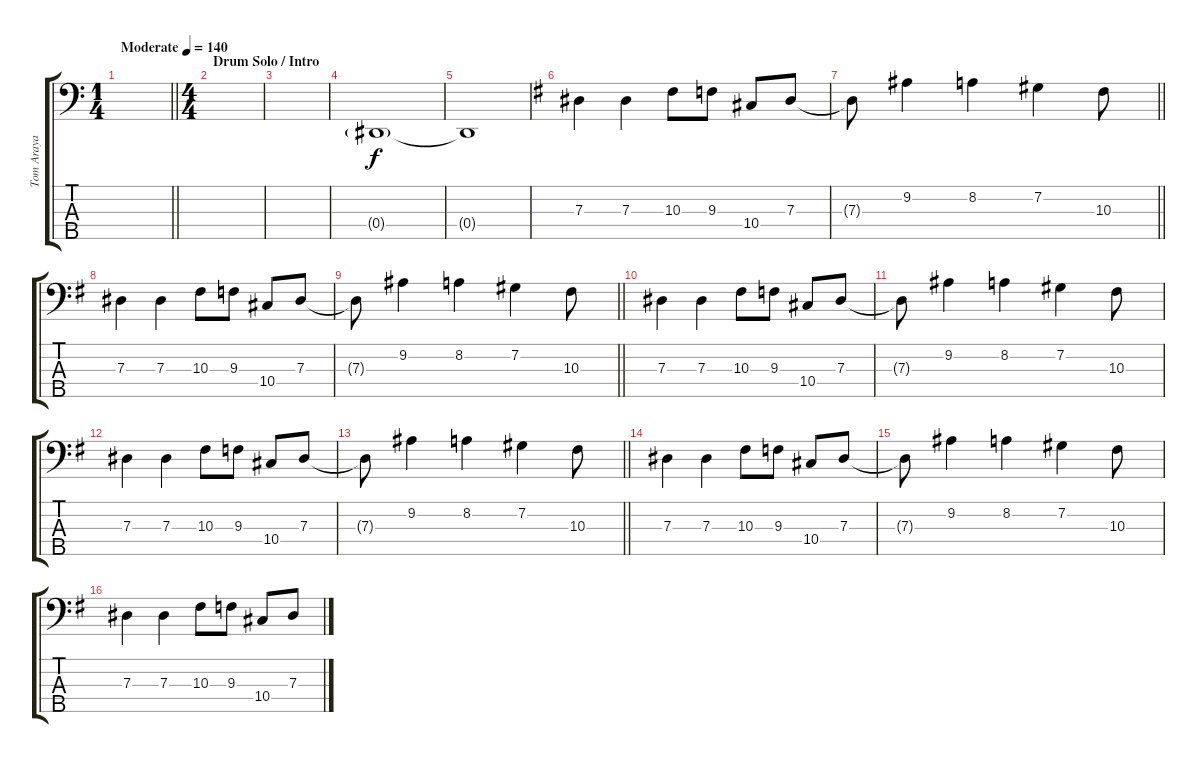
\track ("Tom Araya" "Tom Araya") {instrument electricbassfinger}
\staff {score tabs}
\tuning (Gb2 Db2 Ab1 Eb1 Bb0) {hide}
\ts (1 4)
\tempo (140 "Moderate")
\clef f4
\barLineRight lightlight
\ks c
|
\ts (4 4)
\section ("" "Drum Solo / Intro")
|
|
0.4{g}.1 |
0.4{t}.1{dy f} |
\ks g
7.3.4 7.3.4 10.3.8 9.3.8 10.4.8 7.3.8 |
\barLineRight lightlight
7.3{t}.8 9.2.4 8.2.4 7.2.4 10.3.8 |
7.3.4 7.3.4 10.3.8 9.3.8 10.4.8 7.3.8 |
\barLineRight lightlight
7.3{t}.8 9.2.4 8.2.4 7.2.4 10.3.8 |
7.3.4 7.3.4 10.3.8 9.3.8 10.4.8 7.3.8 |
7.3{t}.8 9.2.4 8.2.4 7.2.4 10.3.8 |
7.3.4 7.3.4 10.3.8 9.3.8 10.4.8 7.3.8 |
\barLineRight lightlight
7.3{t}.8 9.2.4 8.2.4 7.2.4 10.3.8 |
7.3.4 7.3.4 10.3.8 9.3.8 10.4.8 7.3.8 |
7.3{t}.8 9.2.4 8.2.4 7.2.4 10.3.8 |
7.3.4 7.3.4 10.3.8 9.3.8 10.4.8 7.3.8
